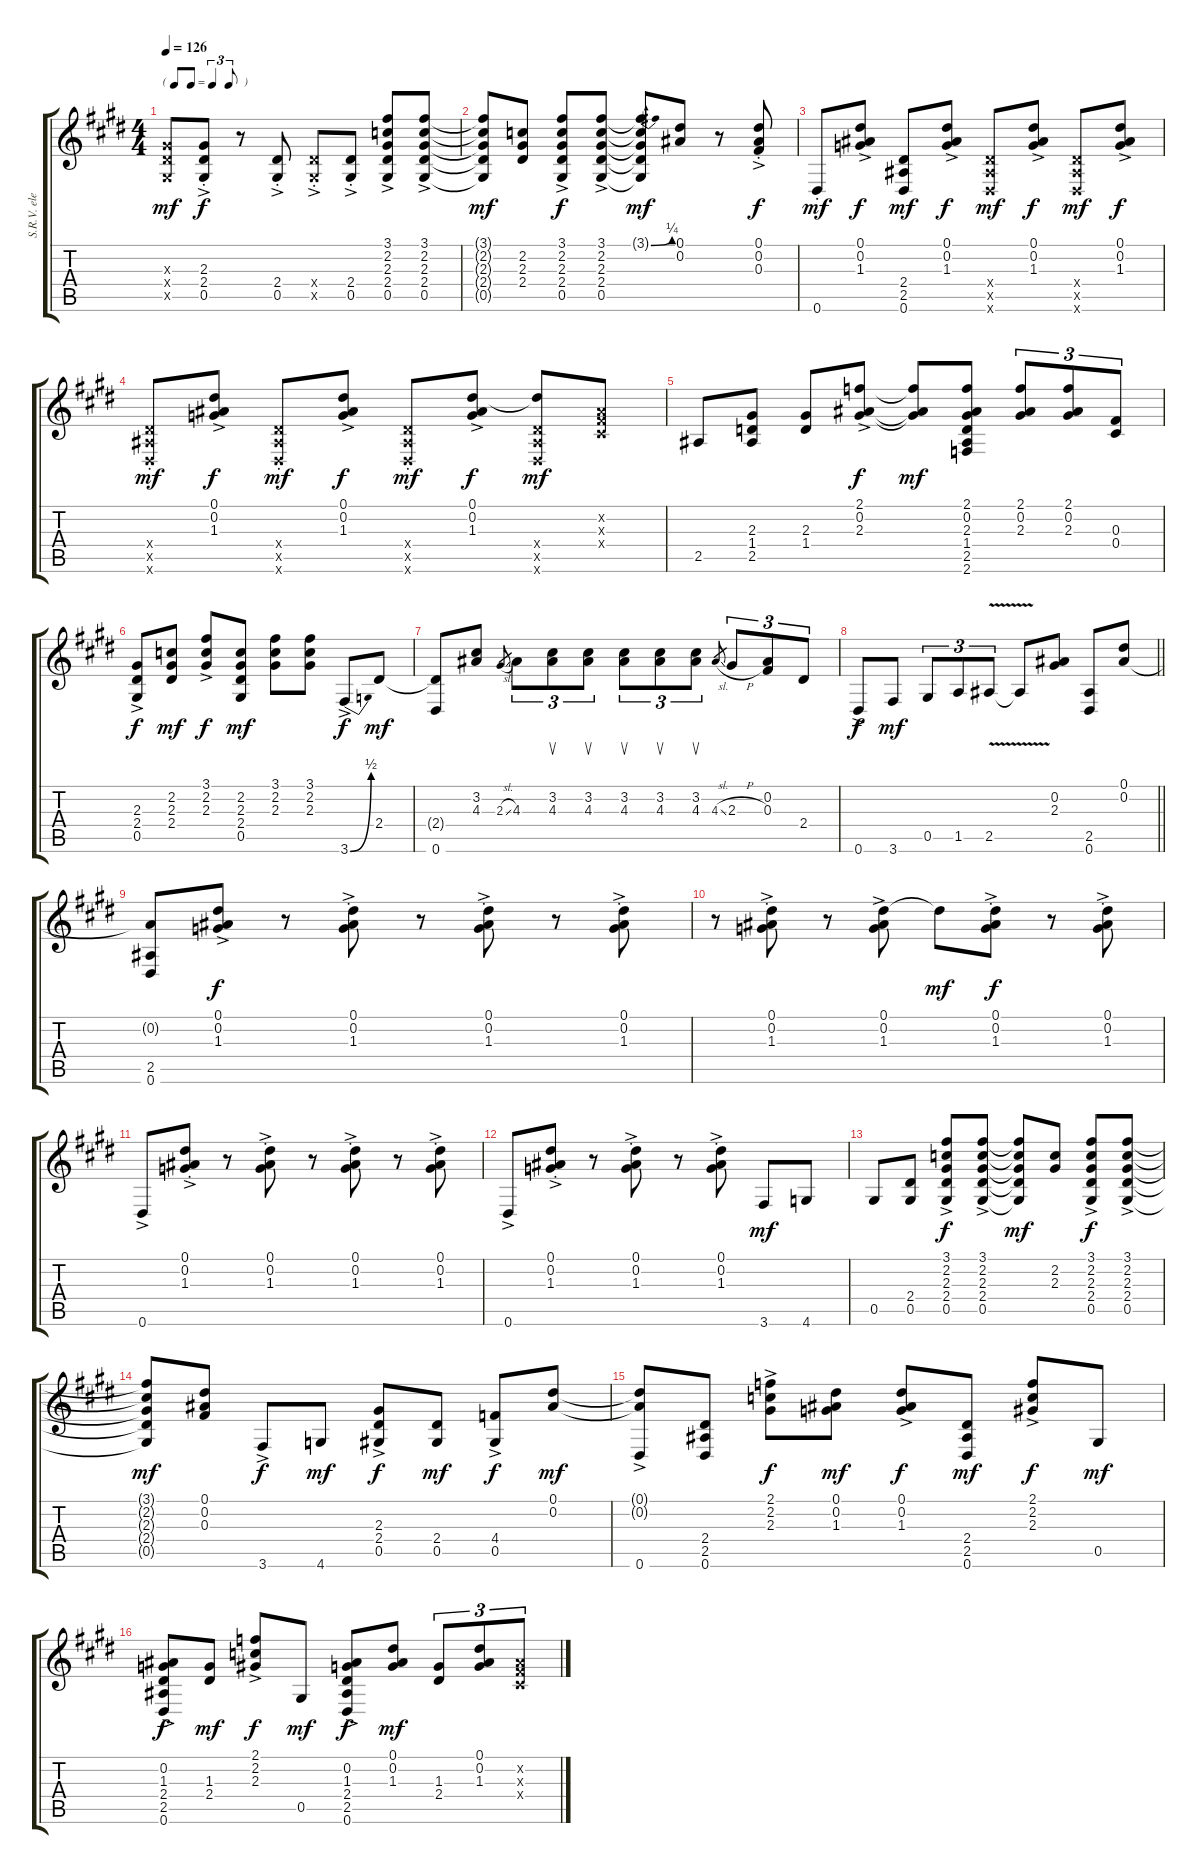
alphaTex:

\track ("S.R.V. electric w/dist" "S.R.V. ele") {instrument distortionguitar}
\staff {score tabs}
\tuning (Eb4 Bb3 Gb3 Db3 Ab2 Eb2) {hide}
\ts (4 4)
\tf triplet8th
\tempo 126
\clef g2
\ks c#minor
(2.3{x} 2.4{x} 0.5{x}).8{dy mf} (2.3{ac st} 2.4{ac st} 0.5{ac st}).8{dy f} r.8 (2.4{ac st} 0.5{ac st}).8 (2.4{ac st x} 0.5{ac st x}).8 (2.4{ac st} 0.5{ac st}).8 (3.1{ac} 2.2{ac} 2.3{ac} 2.4{ac} 0.5{ac}).8 (3.1{ac} 2.2{ac} 2.3{ac} 2.4{ac} 0.5{ac}).8 |
\ks e
(3.1{t} 2.2{t} 2.3{t} 2.4{t} 0.5{t}).8{dy mf} (2.2 2.3 2.4).8 (3.1{ac} 2.2{ac} 2.3{ac} 2.4{ac} 0.5{ac}).8{dy f} (3.1{ac} 2.2{ac} 2.3{ac} 2.4{ac} 0.5{ac}).8 (3.1{be (bend 0 0 60 1) t} 2.2{t} 2.3{t} 2.4{t} 0.5{t}).8{dy mf} (0.1 0.2).8 r.8 (0.1{ac st} 0.2{ac st} 0.3{ac st}).8{dy f} |
\ks c#minor
0.6{st}.8{dy mf} (0.1{ac} 0.2{ac} 1.3{ac}).8{dy f} (2.4 2.5 0.6).8{dy mf} (0.1{ac} 0.2{ac} 1.3{ac}).8{dy f} (2.4{x} 2.5{x} 0.6{x}).8{dy mf} (0.1{ac} 0.2{ac} 1.3{ac}).8{dy f} (2.4{x} 2.5{x} 0.6{x}).8{dy mf} (0.1{ac} 0.2{ac} 1.3{ac}).8{dy f} |
(2.4{st x} 2.5{st x} 0.6{st x}).8{dy mf} (0.1{ac} 0.2{ac} 1.3{ac}).8{dy f} (2.4{st x} 2.5{st x} 0.6{st x}).8{dy mf} (0.1{ac} 0.2{ac} 1.3{ac}).8{dy f} (2.4{st x} 2.5{st x} 0.6{st x}).8{dy mf} (0.1{ac} 0.2{ac} 1.3{ac}).8{dy f} (0.1{t} 2.4{x} 2.5{x} 0.6{x}).8{dy mf} (0.2{x} 0.3{x} 0.4{x}).8 |
2.5.8 (2.3 1.4 2.5).8 (2.3 1.4).8 (2.1{ac} 0.2{ac} 2.3{ac}).8{dy f} (2.1{t} 0.2{t} 2.3{t}).8{dy mf} (2.1 0.2 2.3 1.4 2.5 2.6).8 (2.1 0.2 2.3).8{tu (3 2)} (2.1 0.2 2.3).8{tu (3 2)} (0.3 0.4).8{tu (3 2)} |
\ks e
(2.3{ac} 2.4{ac} 0.5{ac}).8{dy f} (2.2 2.3 2.4).8{dy mf} (3.1{ac} 2.2{ac} 2.3{ac}).8{dy f} (2.2 2.3 2.4 0.5).8{dy mf} (3.1 2.2 2.3).8 (3.1 2.2 2.3).8 3.6{be (bend 0 0 60 2) ac}.8{dy f} 2.4.8{dy mf} |
\ks c#minor
(2.4{t} 0.6).8 (3.2 4.3).8 2.3{sl}.8{gr} 4.3.8{tu (3 2)} (3.2 4.3).8{su tu (3 2)} (3.2 4.3).8{su tu (3 2)} (3.2 4.3).8{su tu (3 2)} (3.2 4.3).8{su tu (3 2)} (3.2 4.3).8{su tu (3 2)} 4.3{sl}.8{gr} 2.3{h}.8{tu (3 2)} (0.2 0.3).8{tu (3 2)} 2.4.8{tu (3 2)} |
\barLineRight lightlight
0.6{ac}.8{dy f} 3.6.8{dy mf} 0.5.8{tu (3 2)} 1.5.8{tu (3 2)} 2.5{v}.8{tu (3 2)} 2.5{v t}.8 (0.2 2.3).8 (2.5 0.6).8 (0.1 0.2).8 |
\ks e
(0.2{t} 2.5 0.6).8 (0.1{ac} 0.2{ac} 1.3{ac}).8{dy f} r.8 (0.1{ac st} 0.2{ac st} 1.3{ac st}).8 r.8 (0.1{ac st} 0.2{ac st} 1.3{ac st}).8 r.8 (0.1{ac st} 0.2{ac st} 1.3{ac st}).8 |
\ks c#minor
r.8 (0.1{ac st} 0.2{ac st} 1.3{ac st}).8 r.8 (0.1{ac} 0.2{ac} 1.3{ac}).8 0.1{t}.8{dy mf} (0.1{ac st} 0.2{ac st} 1.3{ac st}).8{dy f} r.8 (0.1{ac st} 0.2{ac st} 1.3{ac st}).8 |
0.6{ac}.8 (0.1{ac st} 0.2{ac st} 1.3{ac st}).8 r.8 (0.1{ac st} 0.2{ac st} 1.3{ac st}).8 r.8 (0.1{ac st} 0.2{ac st} 1.3{ac st}).8 r.8 (0.1{ac st} 0.2{ac st} 1.3{ac st}).8 |
0.6{ac}.8 (0.1{ac st} 0.2{ac st} 1.3{ac st}).8 r.8 (0.1{ac st} 0.2{ac st} 1.3{ac st}).8 r.8 (0.1{ac st} 0.2{ac st} 1.3{ac st}).8 3.6.8{dy mf} 4.6.8 |
\ks e
0.5.8 (2.4 0.5).8 (3.1{ac} 2.2{ac} 2.3{ac} 2.4{ac} 0.5{ac}).8{dy f} (3.1{ac} 2.2{ac} 2.3{ac} 2.4{ac} 0.5{ac}).8 (3.1{t} 2.2{t} 2.3{t} 2.4{t} 0.5{t}).8{dy mf} (2.2 2.3).8 (3.1{ac} 2.2{ac} 2.3{ac} 2.4{ac} 0.5{ac}).8{dy f} (3.1{ac} 2.2{ac} 2.3{ac} 2.4{ac} 0.5{ac}).8 |
\ks c#minor
(3.1{t} 2.2{t} 2.3{t} 2.4{t} 0.5{t}).8{dy mf} (0.1 0.2 0.3).8 3.6{ac}.8{dy f} 4.6.8{dy mf} (2.3{ac} 2.4{ac} 0.5{ac}).8{dy f} (2.4 0.5).8{dy mf} (4.4{ac} 0.5{ac}).8{dy f} (0.1 0.2).8{dy mf} |
(0.1{t} 0.2{t} 0.6{ac}).8 (2.4 2.5 0.6).8 (2.1{ac} 2.2{ac} 2.3{ac}).8{dy f} (0.1 0.2 1.3).8{dy mf} (0.1{ac} 0.2{ac} 1.3{ac}).8{dy f} (2.4 2.5 0.6).8{dy mf} (2.1{ac} 2.2{ac} 2.3{ac}).8{dy f} 0.5.8{dy mf} |
\ks e
(0.2{ac} 1.3{ac} 2.4{ac} 2.5{ac} 0.6{ac}).8{dy f} (1.3 2.4).8{dy mf} (2.1{ac} 2.2{ac} 2.3{ac}).8{dy f} 0.5.8{dy mf} (0.2{ac} 1.3{ac} 2.4{ac} 2.5{ac} 0.6{ac}).8{dy f} (0.1 0.2 1.3).8{dy mf} (1.3 2.4).8{tu (3 2)} (0.1 0.2 1.3).8{tu (3 2)} (0.2{x} 0.3{x} 0.4{x}).8{tu (3 2)}
